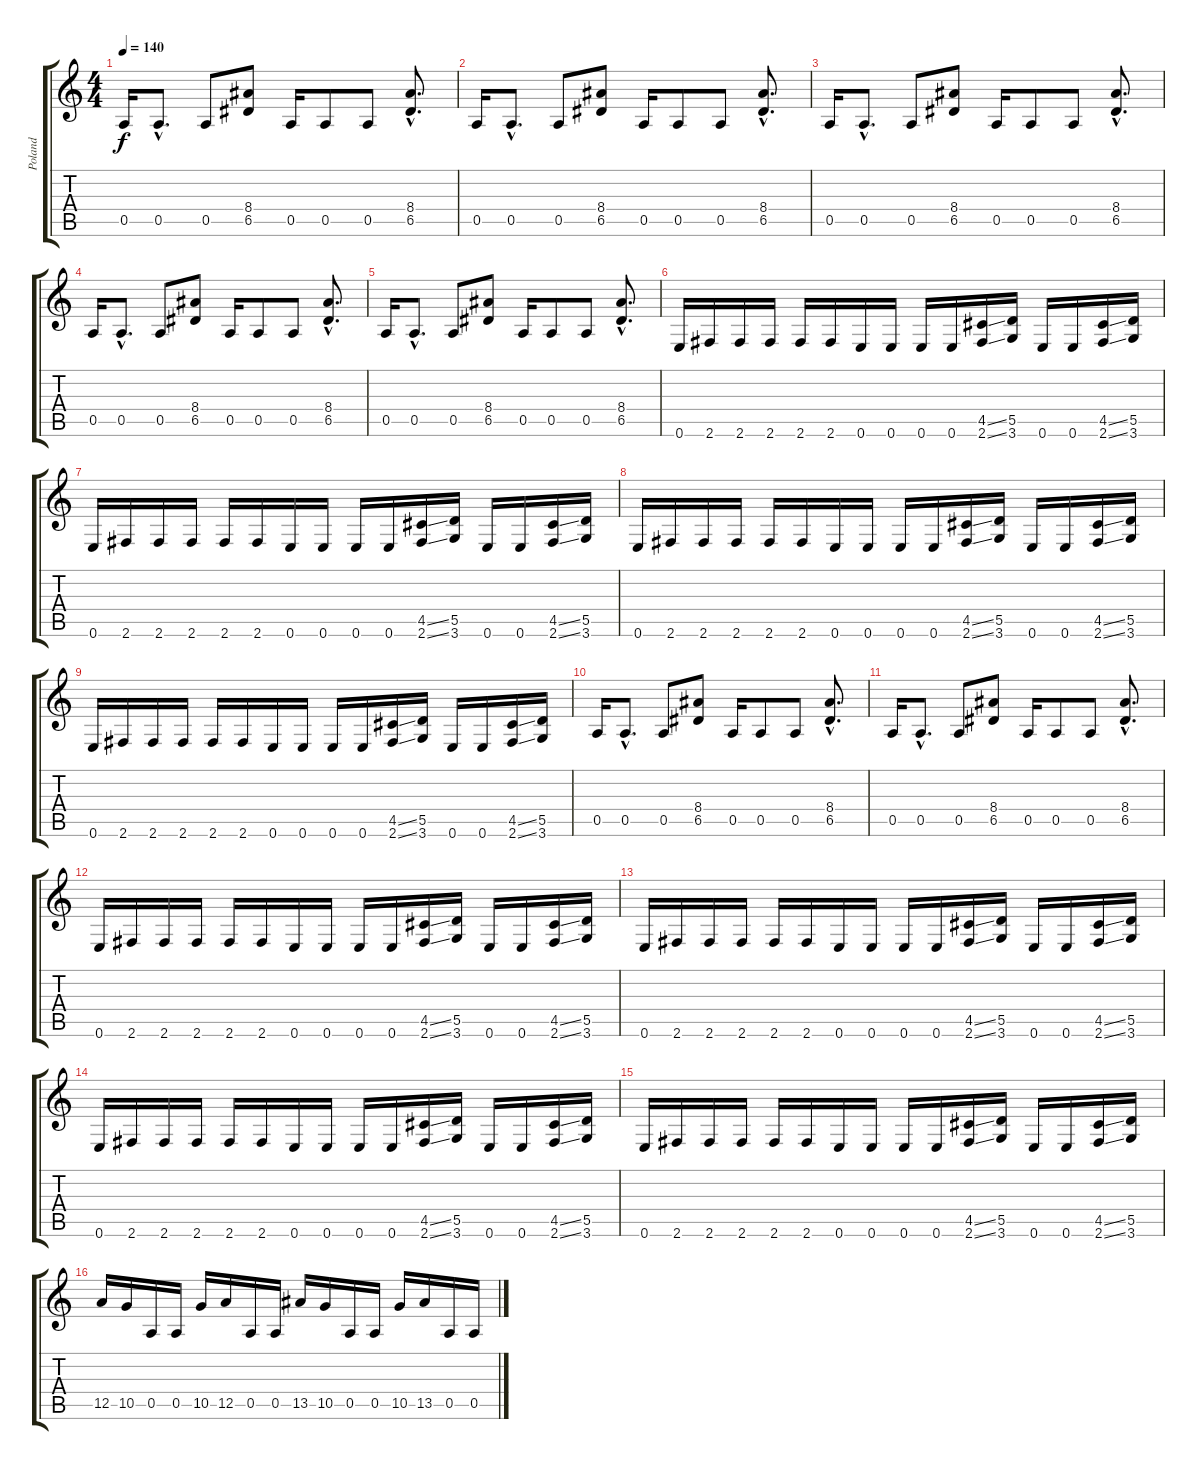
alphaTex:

\track ("Poland" "Poland") {instrument distortionguitar}
\staff {score tabs}
\tuning (E4 B3 G3 D3 A2 E2) {hide}
\ts (4 4)
\tempo 140
\clef g2
\ks c
0.5.16{dy f} 0.5{hac}.8{d} 0.5.8 (8.4 6.5).8 0.5.16 0.5.8 0.5.8 (8.4{hac} 6.5{hac}).8{d} |
0.5.16 0.5{hac}.8{d} 0.5.8 (8.4 6.5).8 0.5.16 0.5.8 0.5.8 (8.4{hac} 6.5{hac}).8{d} |
0.5.16 0.5{hac}.8{d} 0.5.8 (8.4 6.5).8 0.5.16 0.5.8 0.5.8 (8.4{hac} 6.5{hac}).8{d} |
0.5.16 0.5{hac}.8{d} 0.5.8 (8.4 6.5).8 0.5.16 0.5.8 0.5.8 (8.4{hac} 6.5{hac}).8{d} |
0.5.16 0.5{hac}.8{d} 0.5.8 (8.4 6.5).8 0.5.16 0.5.8 0.5.8 (8.4{hac} 6.5{hac}).8{d} |
0.6.16 2.6.16 2.6.16 2.6.16 2.6.16 2.6.16 0.6.16 0.6.16 0.6.16 0.6.16 (4.5{ss} 2.6{ss}).16 (5.5 3.6).16 0.6.16 0.6.16 (4.5{ss} 2.6{ss}).16 (5.5 3.6).16 |
0.6.16 2.6.16 2.6.16 2.6.16 2.6.16 2.6.16 0.6.16 0.6.16 0.6.16 0.6.16 (4.5{ss} 2.6{ss}).16 (5.5 3.6).16 0.6.16 0.6.16 (4.5{ss} 2.6{ss}).16 (5.5 3.6).16 |
0.6.16 2.6.16 2.6.16 2.6.16 2.6.16 2.6.16 0.6.16 0.6.16 0.6.16 0.6.16 (4.5{ss} 2.6{ss}).16 (5.5 3.6).16 0.6.16 0.6.16 (4.5{ss} 2.6{ss}).16 (5.5 3.6).16 |
0.6.16 2.6.16 2.6.16 2.6.16 2.6.16 2.6.16 0.6.16 0.6.16 0.6.16 0.6.16 (4.5{ss} 2.6{ss}).16 (5.5 3.6).16 0.6.16 0.6.16 (4.5{ss} 2.6{ss}).16 (5.5 3.6).16 |
0.5.16 0.5{hac}.8{d} 0.5.8 (8.4 6.5).8 0.5.16 0.5.8 0.5.8 (8.4{hac} 6.5{hac}).8{d} |
0.5.16 0.5{hac}.8{d} 0.5.8 (8.4 6.5).8 0.5.16 0.5.8 0.5.8 (8.4{hac} 6.5{hac}).8{d} |
0.6.16 2.6.16 2.6.16 2.6.16 2.6.16 2.6.16 0.6.16 0.6.16 0.6.16 0.6.16 (4.5{ss} 2.6{ss}).16 (5.5 3.6).16 0.6.16 0.6.16 (4.5{ss} 2.6{ss}).16 (5.5 3.6).16 |
0.6.16 2.6.16 2.6.16 2.6.16 2.6.16 2.6.16 0.6.16 0.6.16 0.6.16 0.6.16 (4.5{ss} 2.6{ss}).16 (5.5 3.6).16 0.6.16 0.6.16 (4.5{ss} 2.6{ss}).16 (5.5 3.6).16 |
0.6.16 2.6.16 2.6.16 2.6.16 2.6.16 2.6.16 0.6.16 0.6.16 0.6.16 0.6.16 (4.5{ss} 2.6{ss}).16 (5.5 3.6).16 0.6.16 0.6.16 (4.5{ss} 2.6{ss}).16 (5.5 3.6).16 |
0.6.16 2.6.16 2.6.16 2.6.16 2.6.16 2.6.16 0.6.16 0.6.16 0.6.16 0.6.16 (4.5{ss} 2.6{ss}).16 (5.5 3.6).16 0.6.16 0.6.16 (4.5{ss} 2.6{ss}).16 (5.5 3.6).16 |
12.5.16 10.5.16 0.5.16 0.5.16 10.5.16 12.5.16 0.5.16 0.5.16 13.5.16 10.5.16 0.5.16 0.5.16 10.5.16 13.5.16 0.5.16 0.5.16
